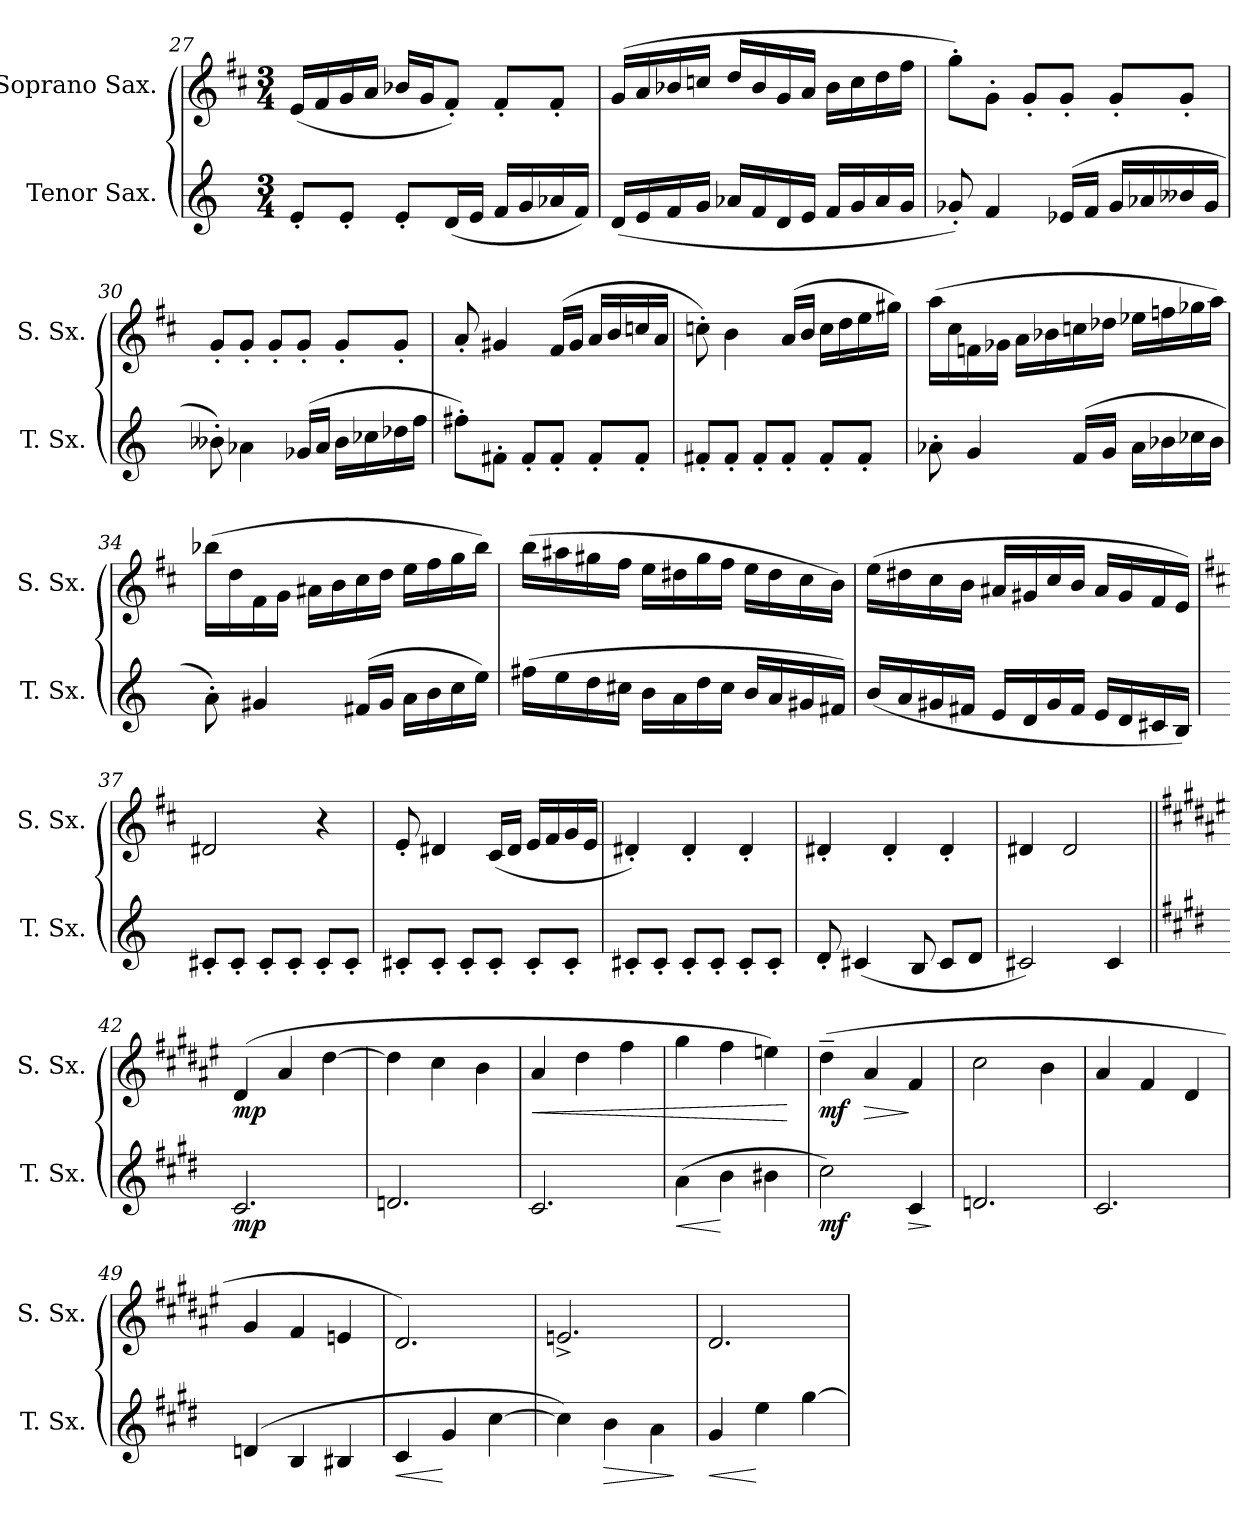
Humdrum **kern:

**kern	**dynam	**kern	**dynam
*part2	*part2	*part1	*part1
*staff2	*staff2	*staff1	*staff1
*I"Tenor Sax.	*	*I"Soprano Sax.	*
*I'T. Sx.	*	*I'S. Sx.	*
*clefG2	*	*clefG2	*
*ITrd8c14	*	*ITrd1c2	*
*k[]	*	*k[]	*
*C:	*	*C:	*
*M3/4	*	*M3/4	*
=27	=27	=27	=27
8E'</L	.	(<16d/LL	.
.	.	16e/	.
8E'</J	.	16f/	.
.	.	16g/JJ	.
8E'</L	.	16a-X/LL	.
.	.	16f/J	.
(<16D/L	.	8e'</J)	.
16E/JJ	.	.	.
16F/LL	.	8e'</L	.
16G/	.	.	.
16A-X/	.	8e'</J	.
16F/JJ)	.	.	.
!!LO:LB:g=z
=28	=28	=28	=28
(<16D/LL	.	(>16f/LL	.
16E/	.	16g/	.
16F/	.	16a-X/	.
16G/JJ	.	16b-X/JJ	.
16A-X/LL	.	16cc/LL	.
16F/	.	16a-/	.
16D/	.	16f/	.
16E/JJ	.	16g/JJ	.
16F/LL	.	16a-\LL	.
16G/	.	16b-\	.
16A-/	.	16cc\	.
16G/JJ	.	16ee\JJ	.
=29	=29	=29	=29
8G-X'</)	.	8ff'>\L)	.
4F/	.	8f'>\J	.
.	.	8f'</L	.
(>16E-X/LL	.	8f'</J	.
16F/JJ	.	.	.
16G-/LL	.	8f'</L	.
16A-X/	.	.	.
16B--X/	.	8f'</J	.
16G-/JJ	.	.	.
=30	=30	=30	=30
8B--X'>\)	.	8f'</L	.
4A-X\	.	8f'</J	.
.	.	8f'</L	.
(>16G-X/LL	.	8f'</J	.
16A-/JJ	.	.	.
16B--\LL	.	8f'</L	.
16c-X\	.	.	.
16d-X\	.	8f'</J	.
16f\JJ	.	.	.
!!LO:PB:g=z
=31	=31	=31	=31
8f#X'>\L)	.	8g'</	.
8F#X'>\J	.	4f#X/	.
8F#'</L	.	.	.
8F#'</J	.	(>16e/LL	.
.	.	16f#/JJ	.
8F#'</L	.	16g/LL	.
.	.	16a/	.
8F#'</J	.	16b-X/	.
.	.	16g/JJ	.
=32	=32	=32	=32
8F#X'</L	.	8b-X'>\)	.
8F#'</J	.	4a\	.
8F#'</L	.	.	.
8F#'</J	.	(>16g/LL	.
.	.	16a/JJ	.
8F#'</L	.	16b-\LL	.
.	.	16cc\	.
8F#'</J	.	16dd\	.
.	.	16ff#X\JJ)	.
=33	=33	=33	=33
8A-X'>\	.	(>16gg\LL	.
.	.	16b\	.
4G/	.	16e-X\	.
.	.	16f-X\JJ	.
.	.	16g\LL	.
.	.	16a-X\	.
(>16F/LL	.	16b-X\	.
16G/JJ	.	16cc-X\JJ	.
16A-\LL	.	16dd-X\LL	.
16B-X\	.	16ee-X\	.
16c-X\	.	16ff-X\	.
16B-\JJ	.	16gg\JJ)	.
!!LO:LB:g=z
=34	=34	=34	=34
8A'>\)	.	(>16aa-X\LL	.
.	.	16cc\	.
4G#X/	.	16e\	.
.	.	16f\JJ	.
.	.	16g#X\LL	.
.	.	16a\	.
(>16F#X/LL	.	16b\	.
16G#/JJ	.	16cc\JJ	.
16A\LL	.	16dd\LL	.
16B\	.	16ee\	.
16c\	.	16ff\	.
16e\JJ)	.	16aa-\JJ)	.
=35	=35	=35	=35
(>16f#X\LL	.	(>16aa\LL	.
16e\	.	16gg#X\	.
16d\	.	16ff#X\	.
16c#X\JJ	.	16ee\JJ	.
16B\LL	.	16dd\LL	.
16A\	.	16cc#X\	.
16d\	.	16ff#\	.
16c#\JJ	.	16ee\JJ	.
16B/LL	.	16dd\LL	.
16A/	.	16cc#\	.
16G#X/	.	16b\	.
16F#X/JJ)	.	16a\JJ)	.
=36	=36	=36	=36
(<16B/LL	.	(>16dd\LL	.
16A/	.	16cc#X\	.
16G#X/	.	16b\	.
16F#X/JJ	.	16a\JJ	.
16E/LL	.	16g#X/LL	.
16D/	.	16f#X/	.
16G#/	.	16b/	.
16F#/JJ	.	16a/JJ	.
16E/LL	.	16g#/LL	.
16D/	.	16f#/	.
16C#X/	.	16e/	.
16BB/JJ)	.	16d/JJ)	.
!!LO:LB:g=z
=37	=37	=37	=37
*k[]	*	*k[]	*
*a:	*	*a:	*
8C#X'</L	.	2c#X/	.
8C#'</J	.	.	.
8C#'</L	.	.	.
8C#'</J	.	.	.
8C#'</L	.	4r	.
8C#'</J	.	.	.
=38	=38	=38	=38
8C#X'</L	.	8d'</	.
8C#'</J	.	4c#X/	.
8C#'</L	.	.	.
8C#'</J	.	(<16B/LL	.
.	.	16c#/JJ	.
8C#'</L	.	16d/LL	.
.	.	16e/	.
8C#'</J	.	16f/	.
.	.	16d/JJ	.
=39	=39	=39	=39
8C#X'</L	.	4c#X'</)	.
8C#'</J	.	.	.
8C#'</L	.	4c#'</	.
8C#'</J	.	.	.
8C#'</L	.	4c#'</	.
8C#'</J	.	.	.
=40	=40	=40	=40
8D'</	.	4c#X'</	.
(<4C#X/	.	.	.
.	.	4c#'</	.
8BB/	.	.	.
8C#/L	.	4c#'</	.
8D/J	.	.	.
=41	=41	=41	=41
2C#X/)	.	4c#X/	.
.	.	2c#/	.
4C#/	.	.	.
!!LO:LB:g=z
=42||	=42||	=42||	=42||
*k[f#c#g#d#]	*	*k[f#c#g#d#]	*
*c#:	*	*c#:	*
*	*	*MM80	*
!	!LO:DY:b	!	!LO:DY:b
2.C#/	mp	(4c#/	mp
.	.	4g#/	.
.	.	[4cc#\	.
=43	=43	=43	=43
2.Dn/	.	4cc#\]	.
.	.	4b\	.
.	.	4a\	.
=44	=44	=44	=44
!	!	!	!LO:HP:b
2.C#/	.	4g#/	<
.	.	4cc#\	.
.	.	4ee\	.
=45	=45	=45	=45
!	!LO:HP:b	!	!
(>4A\	<	4ff#\	.
4B\	[	4ee\	.
4B#X\	.	4ddn\)	.
.	.	.	[
=46	=46	=46	=46
!	!LO:DY:b	!	!LO:DY:b
2c#\)	mf	(>4cc#~>\	mf
!	!	!	!LO:HP:b
.	.	4g#/	>
!	!LO:HP:b	!	!
4C#/	>	4e/	]
.	]	.	.
=47	=47	=47	=47
2.Dn/	.	2b\	.
.	.	4a\	.
=48	=48	=48	=48
2.C#/	.	4g#/	.
.	.	4e/	.
.	.	4c#/	.
!!LO:LB:g=z
=49	=49	=49	=49
(4Dn/	.	4f#/	.
4BB/	.	4e/	.
4BB#X/	.	4dn/	.
=50	=50	=50	=50
!	!LO:HP:b	!	!
4C#/	<	2.c#/)	.
4G#/	[	.	.
[4c#\	.	.	.
=51	=51	=51	=51
4c#\])	.	2.dn^</	.
!	!LO:HP:b	!	!
4B\	>	.	.
4A\	.	.	.
.	]	.	.
=52	=52	=52	=52
!	!LO:HP:b	!	!
4G#/	<	2.c#/	.
4e\	[	.	.
[4g#\	.	.	.
=	=	=	=
*-	*-	*-	*-
